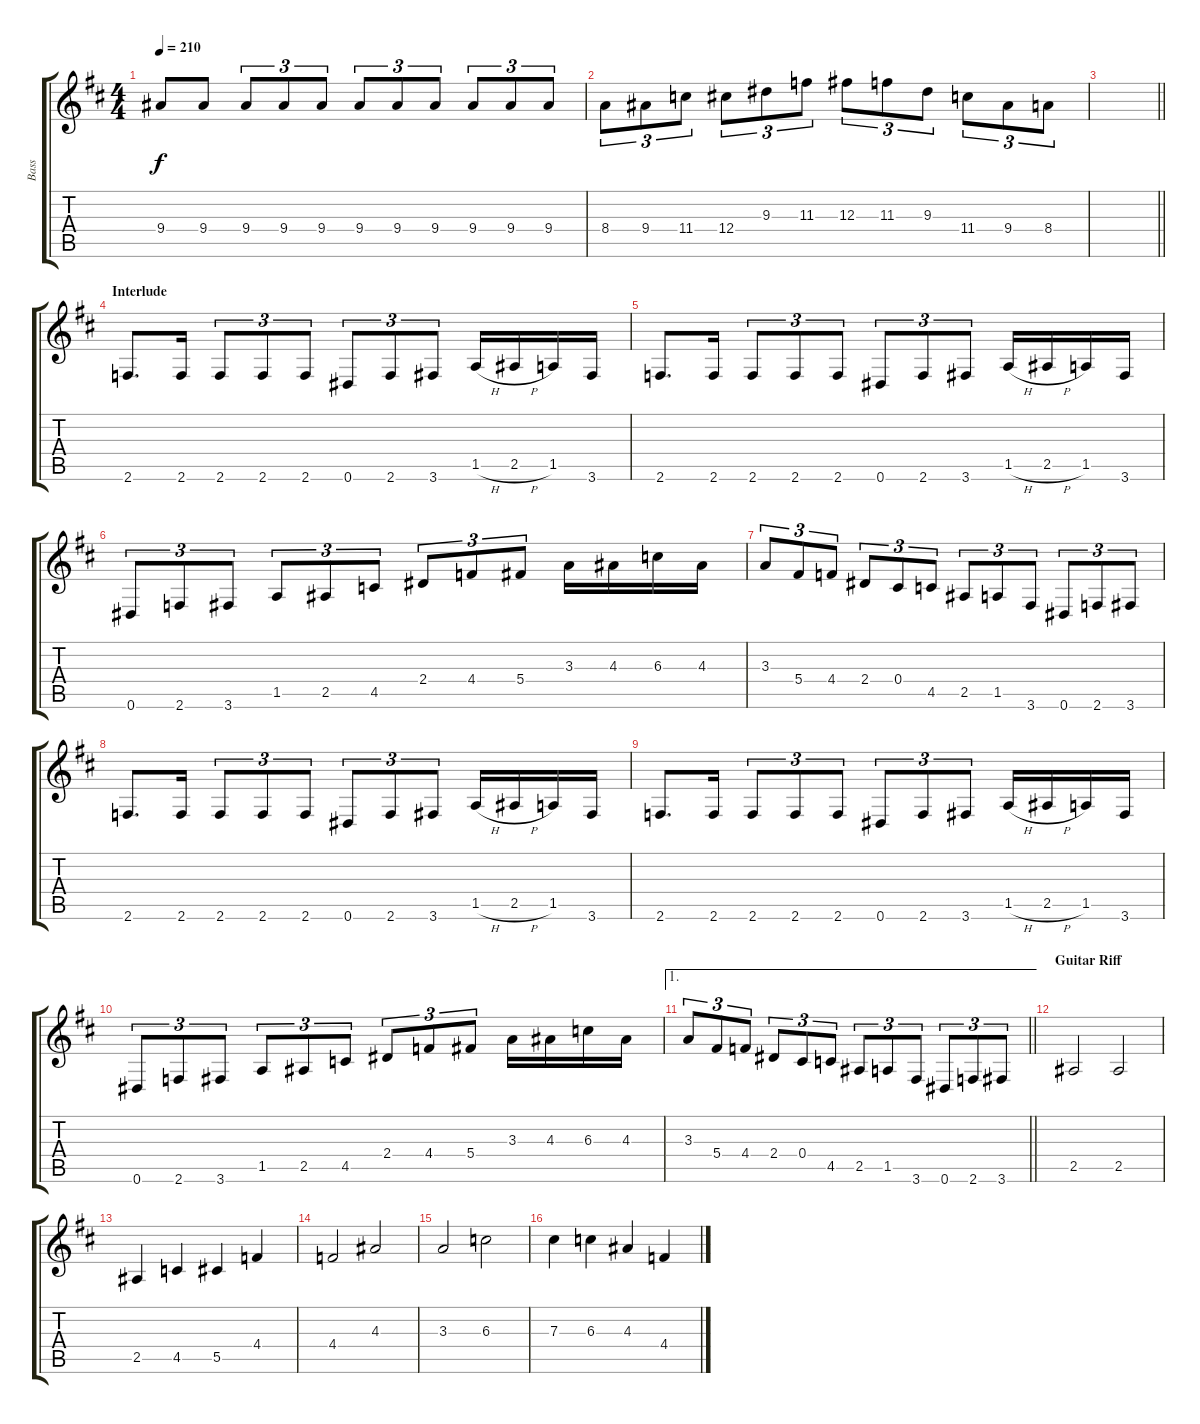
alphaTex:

\track ("Bass" "Bass") {instrument electricbasspick}
\staff {score tabs}
\tuning (Eb4 Bb3 Gb3 Db3 Ab2 Eb2) {hide}
\ts (4 4)
\tempo 210
\clef g2
\ks d
9.4.8{dy f} 9.4.8 9.4.8{tu (3 2)} 9.4.8{tu (3 2)} 9.4.8{tu (3 2)} 9.4.8{tu (3 2)} 9.4.8{tu (3 2)} 9.4.8{tu (3 2)} 9.4.8{tu (3 2)} 9.4.8{tu (3 2)} 9.4.8{tu (3 2)} |
8.4.8{tu (3 2)} 9.4.8{tu (3 2)} 11.4.8{tu (3 2)} 12.4.8{tu (3 2)} 9.3.8{tu (3 2)} 11.3.8{tu (3 2)} 12.3.8{tu (3 2)} 11.3.8{tu (3 2)} 9.3.8{tu (3 2)} 11.4.8{tu (3 2)} 9.4.8{tu (3 2)} 8.4.8{tu (3 2)} |
\barLineRight lightlight
|
\section ("" "Interlude")
2.6.8{d} 2.6.16 2.6.8{tu (3 2)} 2.6.8{tu (3 2)} 2.6.8{tu (3 2)} 0.6.8{tu (3 2)} 2.6.8{tu (3 2)} 3.6.8{tu (3 2)} 1.5{h}.16 2.5{h}.16 1.5.16 3.6.16 |
2.6.8{d} 2.6.16 2.6.8{tu (3 2)} 2.6.8{tu (3 2)} 2.6.8{tu (3 2)} 0.6.8{tu (3 2)} 2.6.8{tu (3 2)} 3.6.8{tu (3 2)} 1.5{h}.16 2.5{h}.16 1.5.16 3.6.16 |
0.6.8{tu (3 2)} 2.6.8{tu (3 2)} 3.6.8{tu (3 2)} 1.5.8{tu (3 2)} 2.5.8{tu (3 2)} 4.5.8{tu (3 2)} 2.4.8{tu (3 2)} 4.4.8{tu (3 2)} 5.4.8{tu (3 2)} 3.3.16 4.3.16 6.3.16 4.3.16 |
3.3.8{tu (3 2)} 5.4.8{tu (3 2)} 4.4.8{tu (3 2)} 2.4.8{tu (3 2)} 0.4.8{tu (3 2)} 4.5.8{tu (3 2)} 2.5.8{tu (3 2)} 1.5.8{tu (3 2)} 3.6.8{tu (3 2)} 0.6.8{tu (3 2)} 2.6.8{tu (3 2)} 3.6.8{tu (3 2)} |
2.6.8{d} 2.6.16 2.6.8{tu (3 2)} 2.6.8{tu (3 2)} 2.6.8{tu (3 2)} 0.6.8{tu (3 2)} 2.6.8{tu (3 2)} 3.6.8{tu (3 2)} 1.5{h}.16 2.5{h}.16 1.5.16 3.6.16 |
2.6.8{d} 2.6.16 2.6.8{tu (3 2)} 2.6.8{tu (3 2)} 2.6.8{tu (3 2)} 0.6.8{tu (3 2)} 2.6.8{tu (3 2)} 3.6.8{tu (3 2)} 1.5{h}.16 2.5{h}.16 1.5.16 3.6.16 |
0.6.8{tu (3 2)} 2.6.8{tu (3 2)} 3.6.8{tu (3 2)} 1.5.8{tu (3 2)} 2.5.8{tu (3 2)} 4.5.8{tu (3 2)} 2.4.8{tu (3 2)} 4.4.8{tu (3 2)} 5.4.8{tu (3 2)} 3.3.16 4.3.16 6.3.16 4.3.16 |
\ae 1
\barLineRight lightlight
3.3.8{tu (3 2)} 5.4.8{tu (3 2)} 4.4.8{tu (3 2)} 2.4.8{tu (3 2)} 0.4.8{tu (3 2)} 4.5.8{tu (3 2)} 2.5.8{tu (3 2)} 1.5.8{tu (3 2)} 3.6.8{tu (3 2)} 0.6.8{tu (3 2)} 2.6.8{tu (3 2)} 3.6.8{tu (3 2)} |
\section ("" "Guitar Riff")
2.5.2 2.5.2 |
2.5.4 4.5.4 5.5.4 4.4.4 |
4.4.2 4.3.2 |
3.3.2 6.3.2 |
7.3.4 6.3.4 4.3.4 4.4.4
